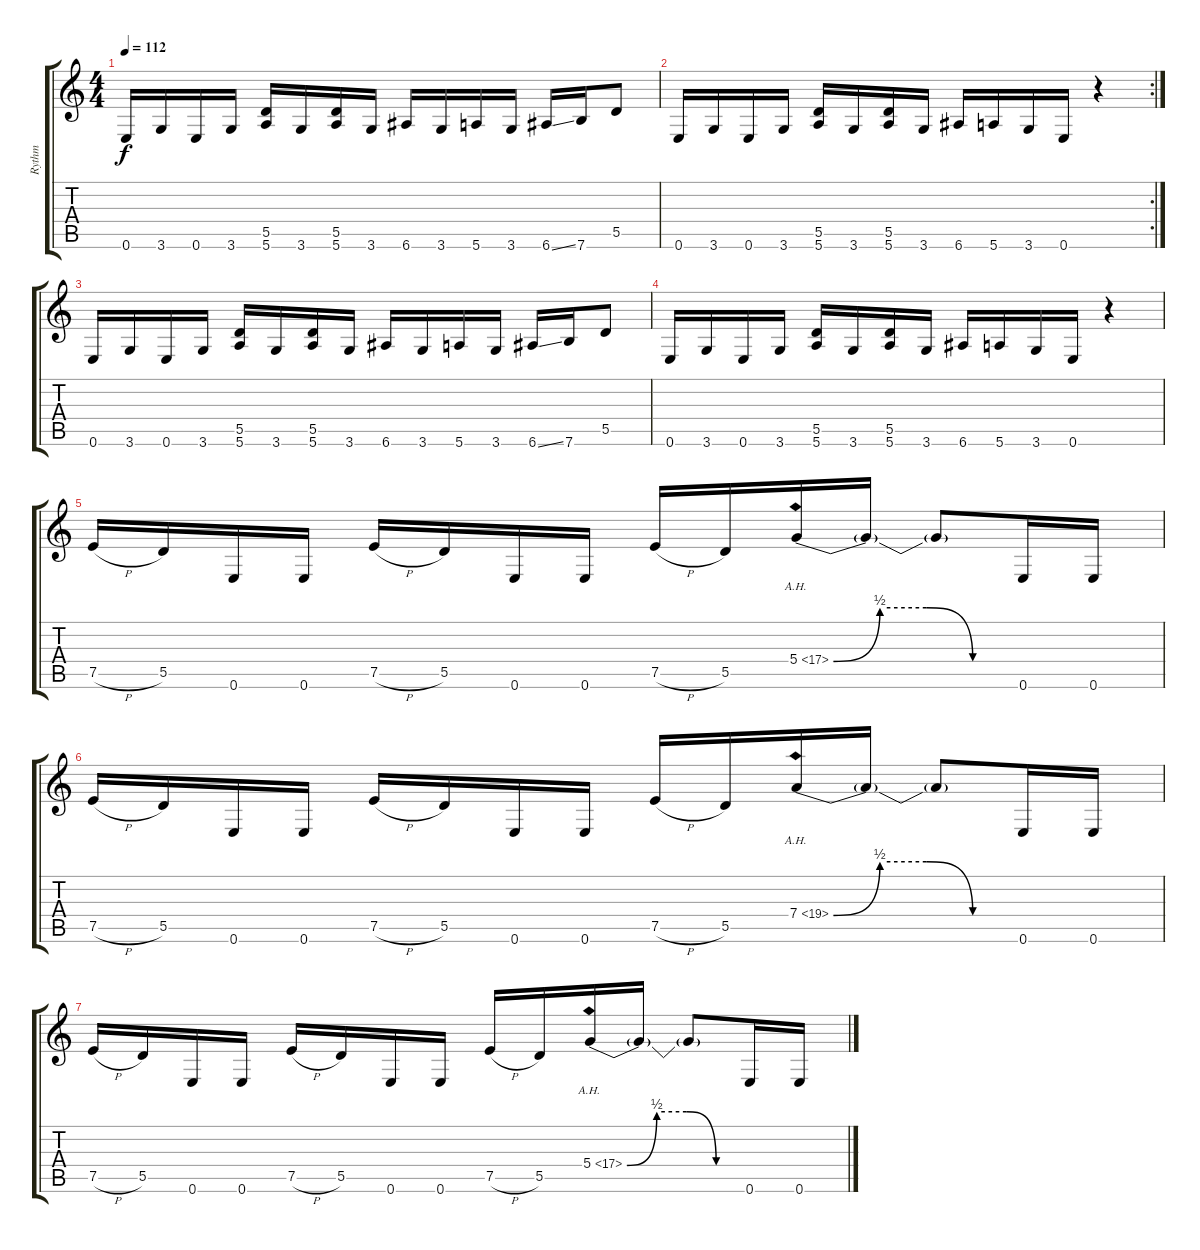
\track ("Rythm" "Rythm") {instrument distortionguitar}
\staff {score tabs}
\tuning (E4 B3 G3 D3 A2 E2) {hide}
\ts (4 4)
\tempo 112
\clef g2
\ks c
0.6.16{dy f} 3.6.16 0.6.16 3.6.16 (5.5 5.6).16 3.6.16 (5.5 5.6).16 3.6.16 6.6.16 3.6.16 5.6.16 3.6.16 6.6{ss}.16 7.6.16 5.5.8 |
\rc 2
0.6.16 3.6.16 0.6.16 3.6.16 (5.5 5.6).16 3.6.16 (5.5 5.6).16 3.6.16 6.6.16 5.6.16 3.6.16 0.6.16 r.4 |
0.6.16 3.6.16 0.6.16 3.6.16 (5.5 5.6).16 3.6.16 (5.5 5.6).16 3.6.16 6.6.16 3.6.16 5.6.16 3.6.16 6.6{ss}.16 7.6.16 5.5.8 |
0.6.16 3.6.16 0.6.16 3.6.16 (5.5 5.6).16 3.6.16 (5.5 5.6).16 3.6.16 6.6.16 5.6.16 3.6.16 0.6.16 r.4 |
7.5{h}.16 5.5.16 0.6.16 0.6.16 7.5{h}.16 5.5.16 0.6.16 0.6.16 7.5{h}.16 5.5.16 5.4{be (custom 0 0 15 2 30 2 45 0 60 0) ah 12}.16 5.4{t}.16 5.4{t}.8 0.6.16 0.6.16 |
7.5{h}.16 5.5.16 0.6.16 0.6.16 7.5{h}.16 5.5.16 0.6.16 0.6.16 7.5{h}.16 5.5.16 7.4{be (custom 0 0 15 2 30 2 45 0 60 0) ah 12}.16 7.4{t}.16 7.4{t}.8 0.6.16 0.6.16 |
7.5{h}.16 5.5.16 0.6.16 0.6.16 7.5{h}.16 5.5.16 0.6.16 0.6.16 7.5{h}.16 5.5.16 5.4{be (custom 0 0 15 2 30 2 45 0 60 0) ah 12}.16 5.4{t}.16 5.4{t}.8 0.6.16 0.6.16
